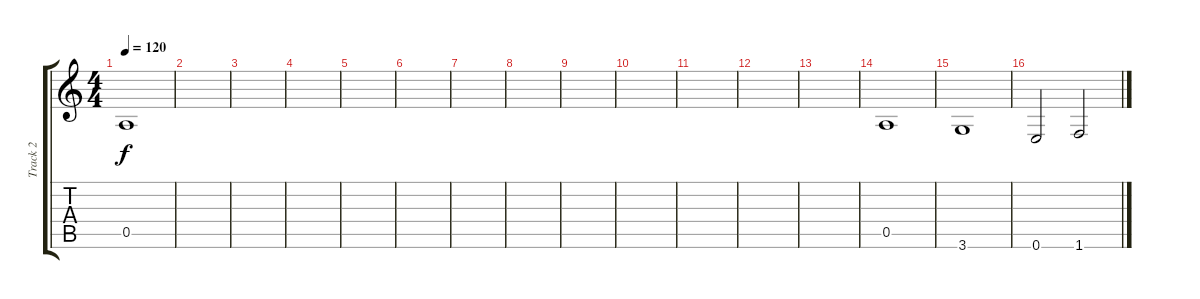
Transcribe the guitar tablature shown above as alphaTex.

\track ("Track 2" "Track 2") {instrument electricbassfinger}
\staff {score tabs}
\tuning (E4 B3 G3 D3 A2 E2) {hide}
\ts (4 4)
\tempo 120
\clef g2
\ks c
0.5.1{dy f} |
|
|
|
|
|
|
|
|
|
|
|
|
0.5.1 |
3.6.1 |
0.6.2 1.6.2
